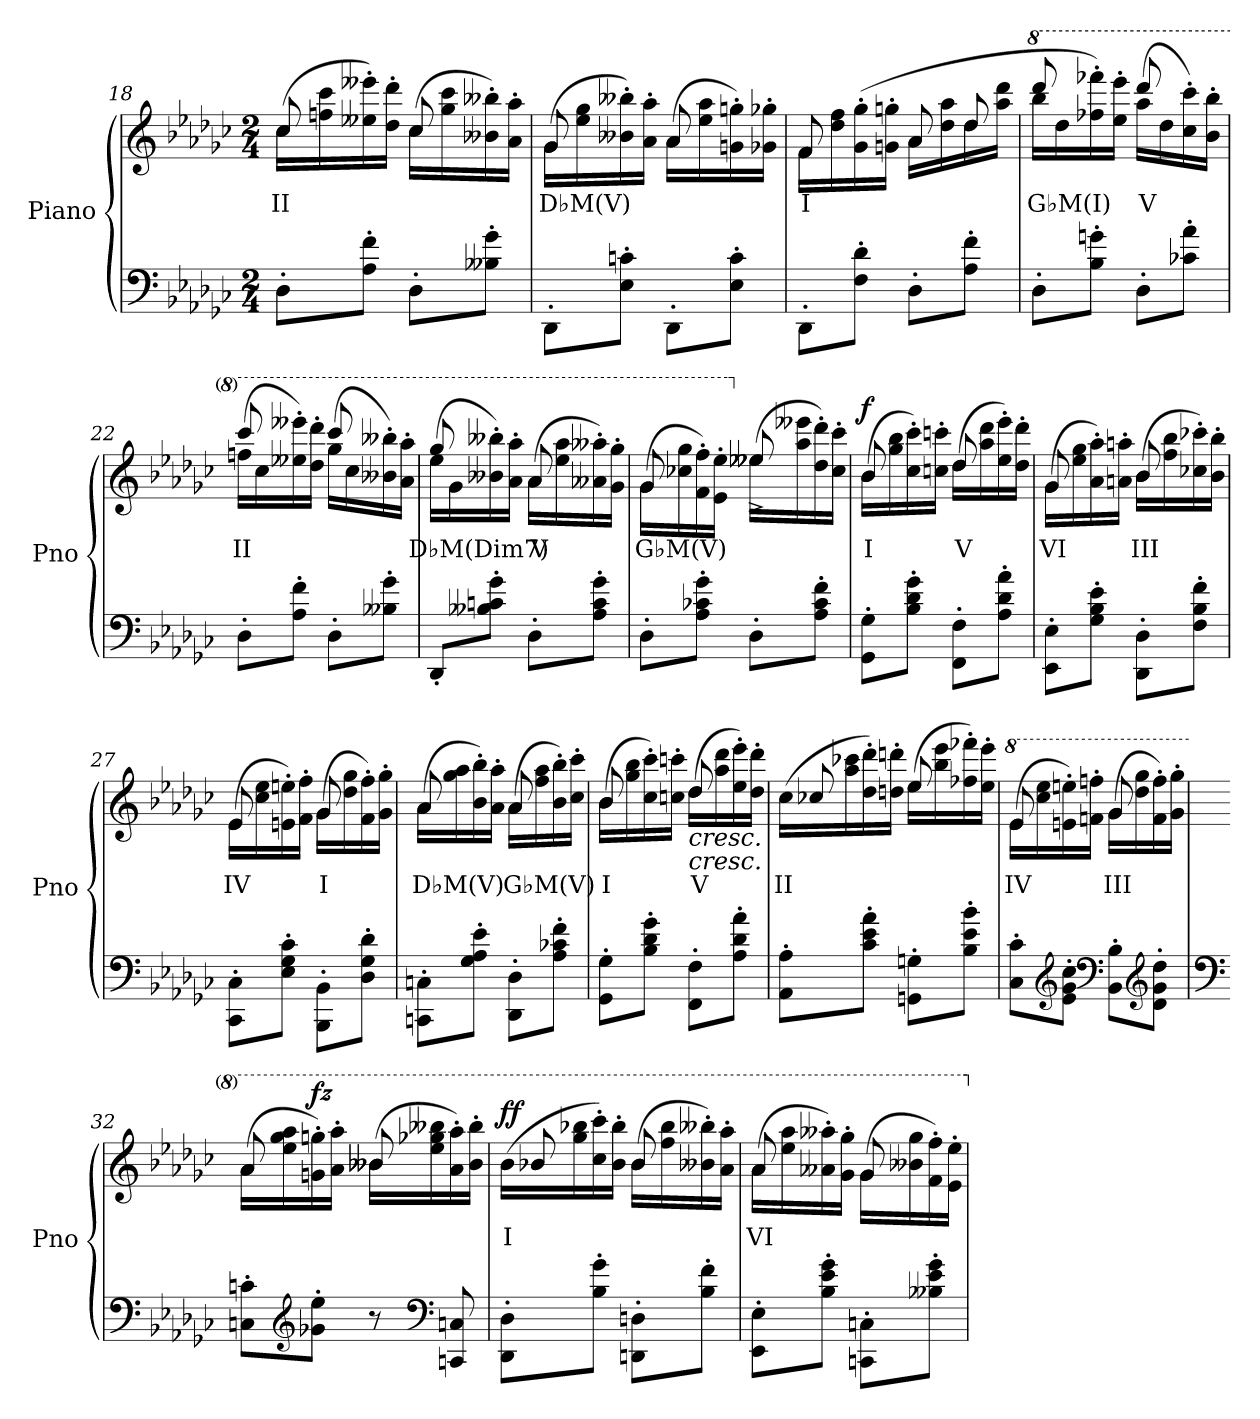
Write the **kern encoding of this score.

**kern	**kern	**text	**dynam
*part1	*part1	*part1	*part1
*staff2	*staff1	*staff1	*staff1/2
*I"Piano	*	*	*
*I'Pno	*	*	*
*clefF4	*clefG2	*	*
*k[b-e-a-d-g-c-]	*k[b-e-a-d-g-c-]	*	*
*M2/4	*M2/4	*	*
=18	=18	=18	=18
!	!	!LO:LY:b	!
*	*^	*	*
8D-'\L	(>16cc-\LL	8cc-/	II	.
.	16ffn\ 16ccc-\	.	.	.
8A-\' 8f\'J	16ee--X\' 16eee--X\')	8ryy	.	.
.	16dd-\' 16ddd-\'JJ	.	.	.
8D-'\L	(>16cc-\LL	8cc-/	.	.
.	16gg-\ 16ccc-\	.	.	.
8B--X\' 8g-\'J	16b--X\' 16bb--X\')	8ryy	.	.
.	16a-\' 16aa-\'JJ	.	.	.
=19	=19	=19	=19	=19
!	!	!	!LO:LY:b	!
8DD-'\L	(>16g-\LL	8g-/	D♭M(V)	.
.	16ee-\ 16gg-\	.	.	.
8E-\' 8cn\'J	16b--X\' 16bb--X\')	8ryy	.	.
.	16a-\' 16aa-\'JJ	.	.	.
8DD-'\L	(>16a-\LL	8a-/	.	.
.	16ee-\ 16aa-\	.	.	.
8E-\' 8c\'J	16gn\' 16ggn\')	8ryy	.	.
.	16g-X\' 16gg-X\'JJ	.	.	.
=20	=20	=20	=20	=20
!	!	!	!LO:LY:b	!
8DD-'\L	16f\LL	(>8f/	I	.
.	16dd-\ 16ff\	.	.	.
8F\' 8d-\'J	(16g-\' 16gg-\'	8ryy	.	.
.	16gn\' 16ggn\'JJ	.	.	.
8D-'\L	16a-\LL	(<8a-/	.	.
.	16dd-\ 16aa-\	.	.	.
8A-\' 8f\'J	16dd-\	8dd-/	.	.
.	16aa-\ 16ddd-\JJ	.	.	.
!!LO:LB:g=z	!!
=21	=21	=21	=21	=21
*	*8va	*	*	*
!	!	!	!LO:LY:b	!
8D-'\L	16bbb-\LL	8dddd-/	G♭M(I)	.
.	16ddd-\	.	.	.
8B-\' 8gn\'J	16fff-X\' 16ffff-X\')	8ryy	.	.
.	16eee-\' 16eeee-\'JJ	.	.	.
!	!	!	!LO:LY:b	!
8D-'\L	(>16aaa-\LL	8dddd-/	V	.
.	16ddd-\	.	.	.
8c-X\' 8a-\'J	16ccc-\' 16cccc-\')	8ryy	.	.
.	16bb-\' 16bbb-\'JJ	.	.	.
=22	=22	=22	=22	=22
!	!	!	!LO:LY:b	!
8D-'\L	(>16fffn\LL	8cccc-/	II	.
.	16ccc-\	.	.	.
8A-\' 8f\'J	16eee--X\' 16eeee--X\')	8ryy	.	.
.	16ddd-\' 16dddd-\'JJ	.	.	.
8D-'\L	(>16ggg-\LL	8cccc-/	.	.
.	16ccc-\	.	.	.
8B--X\' 8g-\'J	16bb--X\' 16bbb--X\')	8ryy	.	.
.	16aa-\' 16aaa-\'JJ	.	.	.
=23	=23	=23	=23	=23
!	!	!	!LO:LY:b	!
8DD-'/L	(>16eee-\LL	8ggg-/	D♭M(Dim7)	.
.	16gg-\	.	.	.
8B--X\' 8cn\' 8g-\'J	16bb--X\' 16bbb--X\')	8ryy	.	.
.	16aa-\' 16aaa-\'JJ	.	.	.
!	!	!	!LO:LY:b	!
8D-'\L	(>16aa-\LL	8aa-/	V	.
.	16eee-\ 16aaa-\	.	.	.
8A-\' 8c\' 8g-\'J	16aa--X\' 16aaa--X\')	8ryy	.	.
.	16gg-\' 16ggg-\'JJ	.	.	.
!!LO:LB:g=z	!!
=24	=24	=24	=24	=24
!	!	!	!LO:LY:b	!
8D-'\L	(>16gg-\LL	8gg-/	G♭M(V)	.
.	16ccc-X\ 16ggg-\	.	.	.
8A-\' 8c-X\' 8g-\'J	16ff\' 16fff\')	8ryy	.	.
.	16ee-\' 16eee-\'JJ	.	.	.
*	*X8va	*	*	*
8D-'\L	(>16ee--X\LL	8ee--^/	.	.
.	16aa-\ 16eee--X\	.	.	.
8A-\' 8c-\' 8f\'J	16dd-\' 16ddd-\')	8ryy	.	.
.	16cc-\' 16ccc-\'JJ	.	.	.
!!LO:LB:g=z	!!
=25	=25	=25	=25	=25
!	!	!	!LO:LY:b	!LO:DY:b
8GG-\' 8G-\'L	(>16b-\LL	8b-/	I	f
.	16gg-\ 16bb-\	.	.	.
8B-\' 8d-\' 8g-\'J	16cc-\' 16ccc-\')	8ryy	.	.
.	16ccn\' 16cccn\'JJ	.	.	.
!	!	!	!LO:LY:b	!
8FF\' 8F\'L	(>16dd-\LL	8dd-/	V	.
.	16aa-\ 16ddd-\	.	.	.
8A-\' 8d-\' 8a-\'J	16ee-\' 16eee-\')	8ryy	.	.
.	16dd-\' 16ddd-\'JJ	.	.	.
=26	=26	=26	=26	=26
!	!	!	!LO:LY:b	!
8EE-\' 8E-\'L	(>16g-\LL	8g-/	VI	.
.	16ee-\ 16gg-\	.	.	.
8G-\' 8B-\' 8e-\'J	16a-\' 16aa-\')	8ryy	.	.
.	16an\' 16aan\'JJ	.	.	.
!	!	!	!LO:LY:b	!
8DD-\' 8D-\'L	(>16b-\LL	8b-/	III	.
.	16ff\ 16bb-\	.	.	.
8F\' 8B-\' 8f\'J	16cc-X\' 16ccc-X\')	8ryy	.	.
.	16b-\' 16bb-\'JJ	.	.	.
=27	=27	=27	=27	=27
!	!	!	!LO:LY:b	!
8CC-\' 8C-\'L	(>16e-\LL	8e-/	IV	.
.	16cc-\ 16ee-\	.	.	.
8E-\' 8G-\' 8c-\'J	16en\' 16een\')	8ryy	.	.
.	16f\' 16ff\'JJ	.	.	.
!	!	!	!LO:LY:b	!
8BBB-\' 8BB-\'L	(>16g-\LL	8g-/	I	.
.	16dd-\ 16gg-\	.	.	.
8D-\' 8G-\' 8d-\'J	16f\' 16ff\')	8ryy	.	.
.	16g-\' 16gg-\'JJ	.	.	.
=28	=28	=28	=28	=28
!	!	!	!LO:LY:b	!
8CCn\' 8Cn\'L	(>16a-\LL	8a-/	D♭M(V)	.
.	16gg-\ 16aa-\	.	.	.
8G-\' 8A-\' 8e-\'J	16b-\' 16bb-\')	8ryy	.	.
.	16a-\' 16aa-\'JJ	.	.	.
!	!	!	!LO:LY:b	!
8DD-\' 8D-\'L	(>16a-\LL	8a-/	G♭M(V)	.
.	16ff\ 16aa-\	.	.	.
8A-\' 8c-X\' 8f\'J	16b-\' 16bb-\')	8ryy	.	.
.	16cc-\' 16ccc-\'JJ	.	.	.
!!LO:PB:g=z	!!
=29	=29	=29	=29	=29
!	!	!	!LO:LY:b	!
8GG-\' 8G-\'L	(>16b-\LL	8b-/	I	.
.	16gg-\ 16bb-\	.	.	.
8B-\' 8d-\' 8g-\'J	16cc-\' 16ccc-\')	8ryy	.	.
.	16ccn\' 16cccn\'JJ	.	.	.
!	!LO:TX:b:i:t=cresc.	!	!	!
!	!	!	!LO:LY:b	!LO:HP:b
8FF\' 8F\'L	(>16dd-\LL	8dd-/	V	<
.	16aa-\ 16ddd-\	.	.	.
8A-\' 8d-\' 8a-\'J	16ee-\' 16eee-\')	8ryy	.	.
.	16dd-\' 16ddd-\'JJ	.	.	.
!!LO:LB:g=z	!!
=30	=30	=30	=30	=30
!	!	!	!LO:LY:b	!
8AA-\' 8A-\'L	(>16cc-\LL	8cc-X/	II	.
.	16aa-\ 16ccc-X\	.	.	.
8c-\' 8e-\' 8a-\'J	16dd-\' 16ddd-\')	8ryy	.	.
.	16ddn\' 16dddn\'JJ	.	.	.
8GGn\' 8Gn\'L	(>16ee-\LL	8ee-/	.	.
.	16bb-\ 16eee-\	.	.	.
8B-\' 8e-\' 8b-\'J	16ff-X\' 16fff-X\')	8ryy	.	.
.	16ee-\' 16eee-\'JJ	.	.	.
=31	=31	=31	=31	=31
*	*8va	*	*	*
!	!	!	!LO:LY:b	!
8C-\' 8c-\'L	(>16ee-\LL	8ee-/	IV	.
.	16ccc-\ 16eee-\	.	.	.
*clefG2	*	*	*	*
8e-\' 8g-\' 8cc-\'J	16een\' 16eeen\')	8ryy	.	.
.	16ffn\' 16fffn\'JJ	.	.	.
*clefF4	*	*	*	*
!	!	!	!LO:LY:b	!
8BB-\' 8B-\'L	(>16gg-\LL	8gg-/	III	.
.	16ddd-\ 16ggg-\	.	.	.
*clefG2	*	*	*	*
8d-\' 8g-\' 8dd-\'J	16ff\' 16fff\')	8ryy	.	.
.	16gg-\' 16ggg-\'JJ	.	.	.
=32	=32	=32	=32	=32
*clefF4	*	*	*	*
8Cn\' 8cn\'L	(>16aa-\LL	8aa-/	.	.
.	16eee-\ 16ggg-\ 16aaa-\	.	.	.
*clefG2	*	*	*	*
!	!	!	!	!LO:DY:b=2
8g-X\' 8ee-\'J	16ggn\' 16gggn\')	8ryy	.	fz
.	16aa-\' 16aaa-\'JJ	.	.	.
8r	(>16bb--X\LL	8bb--/	.	.
.	16eee-\ 16ggg-X\ 16bbb--X\	.	.	.
*clefF4	*	*	*	*
8CCn/ 8Cn/	16aa-\' 16aaa-\')	8ryy	.	.
.	16bb--\' 16bbb--\'JJ	.	.	.
*	*v	*v	*	*
.	.	.	[
=33	=33	=33	=33
!	!LO:TX:a:i:t=appassionato	!	!
!	!	!LO:LY:b	!LO:DY:b
*	*^	*	*
8DD-\' 8D-\'L)	(>16bb-\LL	8bb-X/	I	ff
.	16ggg-\ 16bbb-X\	.	.	.
8B-\' 8g-\'J	16ccc-\' 16cccc-\')	8ryy	.	.
.	16bb-\' 16bbb-\'JJ	.	.	.
8DDn\' 8Dn\'L	(>16bb-\LL	8bb-/	.	.
.	16fff\ 16bbb-\	.	.	.
8B-\' 8f\'J	16bb--X\' 16bbb--X\')	8ryy	.	.
.	16aa-\' 16aaa-\'JJ	.	.	.
!!LO:LB:g=z	!!
=34	=34	=34	=34	=34
!	!	!	!LO:LY:b	!
8EE-\' 8E-\'L	(>16aa-\LL	8aa-/	VI	.
.	16eee-\ 16aaa-\	.	.	.
8B-\' 8e-\' 8g-\'J	16aa--X\' 16aaa--X\')	8ryy	.	.
.	16gg-\' 16ggg-\'JJ	.	.	.
8CCn\' 8Cn\'L	(>16gg-\LL	8gg-/	.	.
.	16bb--X\ 16ggg-\	.	.	.
8B--X\' 8e-\' 8g-\'J	16ff\' 16fff\')	8ryy	.	.
.	16ee-\' 16eee-\'JJ	.	.	.
*	*v	*v	*	*
*	*X8va	*	*
=	=	=	=
*-	*-	*-	*-
